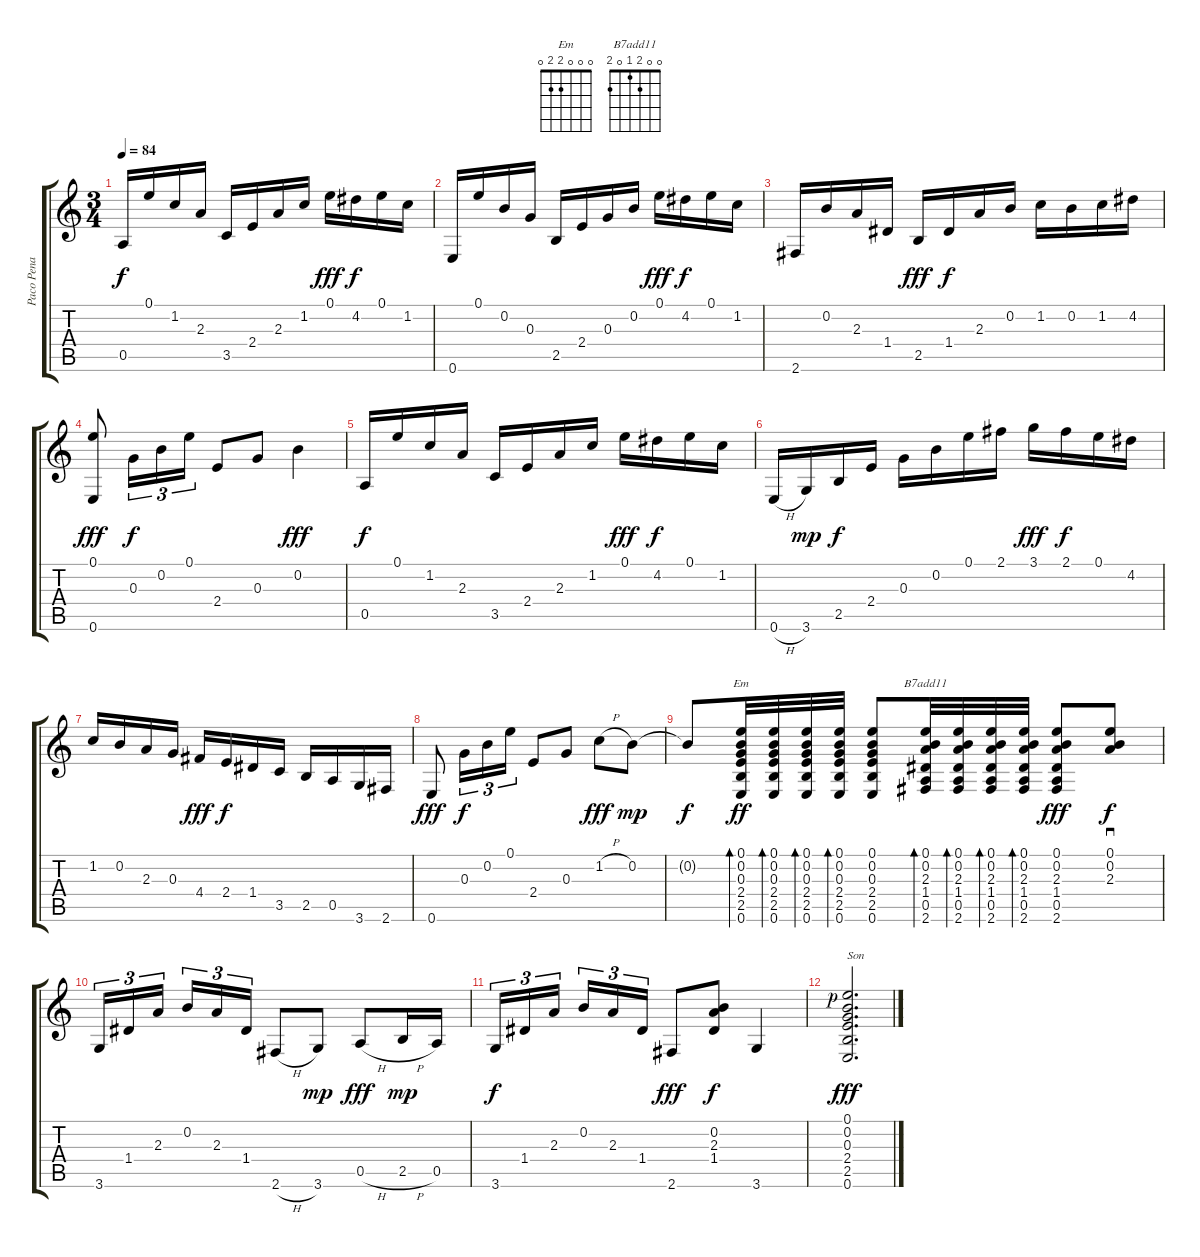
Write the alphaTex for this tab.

\track ("Paco Pena Flamenko Gitar" "Paco Pena ") {instrument acousticguitarnylon}
\staff {score tabs}
\tuning (E4 B3 G3 D3 A2 E2) {hide}
\chord ("Em" 0 0 0 2 2 0)
\chord ("B7add11" 0 0 2 1 0 2)
\ts (3 4)
\tempo 84
\clef g2
\ks c
0.5.16{dy f} 0.1.16 1.2.16 2.3.16 3.5.16 2.4.16 2.3.16 1.2.16 0.1.16{dy fff} 4.2.16{dy f} 0.1.16 1.2.16 |
0.6.16 0.1.16 0.2.16 0.3.16 2.5.16 2.4.16 0.3.16 0.2.16 0.1.16{dy fff} 4.2.16{dy f} 0.1.16 1.2.16 |
2.6.16 0.2.16 2.3.16 1.4.16 2.5.16{dy fff} 1.4.16{dy f} 2.3.16 0.2.16 1.2.16 0.2.16 1.2.16 4.2.16 |
(0.1 0.6).8{dy fff} 0.3.16{tu (3 2) dy f} 0.2.16{tu (3 2)} 0.1.16{tu (3 2)} 2.4.8 0.3.8 0.2.4{dy fff} |
0.5.16{dy f} 0.1.16 1.2.16 2.3.16 3.5.16 2.4.16 2.3.16 1.2.16 0.1.16{dy fff} 4.2.16{dy f} 0.1.16 1.2.16 |
0.6{h}.16 3.6.16{dy mp} 2.5.16{dy f} 2.4.16 0.3.16 0.2.16 0.1.16 2.1.16 3.1.16{dy fff} 2.1.16{dy f} 0.1.16 4.2.16 |
1.2.16 0.2.16 2.3.16 0.3.16 4.4.16{dy fff} 2.4.16{dy f} 1.4.16 3.5.16 2.5.16 0.5.16 3.6.16 2.6.16 |
0.6.8{dy fff} 0.3.16{tu (3 2) dy f} 0.2.16{tu (3 2)} 0.1.16{tu (3 2)} 2.4.8 0.3.8 1.2{h}.8{dy fff} 0.2.8{dy mp} |
0.2{t}.8{dy f} (0.1 0.2 0.3 2.4 2.5 0.6).32{bd 120 ch "Em" dy ff} (0.1 0.2 0.3 2.4 2.5 0.6).32{bd 120} (0.1 0.2 0.3 2.4 2.5 0.6).32{bd 120} (0.1 0.2 0.3 2.4 2.5 0.6).32{bd 120} (0.1 0.2 0.3 2.4 2.5 0.6).8 (0.1 0.2 2.3 1.4 0.5 2.6).32{bd 120 ch "B7add11"} (0.1 0.2 2.3 1.4 0.5 2.6).32{bd 120} (0.1 0.2 2.3 1.4 0.5 2.6).32{bd 120} (0.1 0.2 2.3 1.4 0.5 2.6).32{bd 120} (0.1 0.2 2.3 1.4 0.5 2.6).8{dy fff} (0.1 0.2 2.3).8{sd dy f} |
3.6.16{tu (3 2)} 1.4.16{tu (3 2)} 2.3.16{tu (3 2) beam splitsecondary} 0.2.16{tu (3 2)} 2.3.16{tu (3 2)} 1.4.16{tu (3 2)} 2.6{h}.8 3.6.8{dy mp} 0.5{h}.8{dy fff} 2.5{h}.16{dy mp} 0.5.16 |
3.6.16{tu (3 2) dy f} 1.4.16{tu (3 2)} 2.3.16{tu (3 2) beam splitsecondary} 0.2.16{tu (3 2)} 2.3.16{tu (3 2)} 1.4.16{tu (3 2)} 2.6.8{dy fff} (0.2 2.3 1.4).8{dy f} 3.6.4 |
(0.1{rf 1} 0.2 0.3 2.4 2.5 0.6).2{d txt "Son" dy fff}
